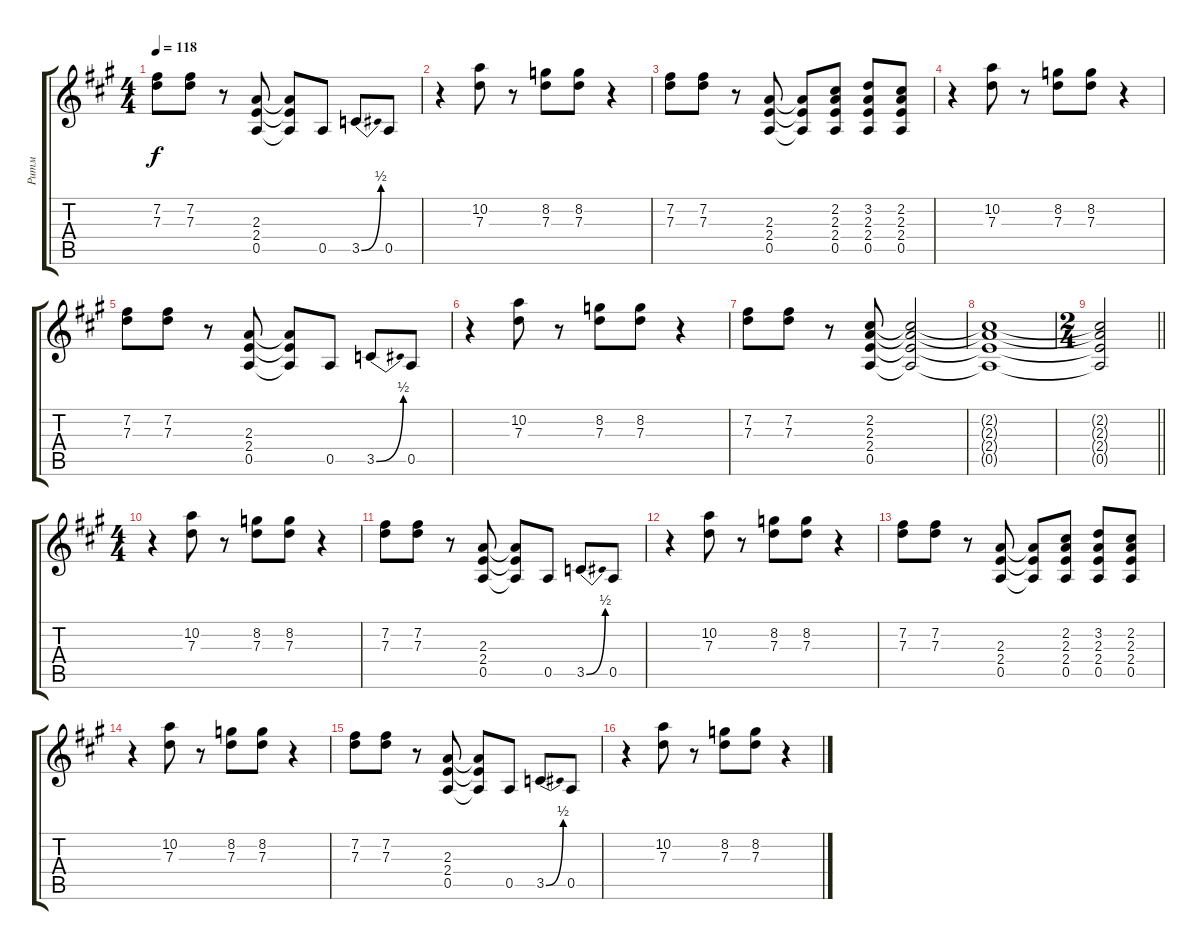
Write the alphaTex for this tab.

\track ("Ритм" "Ритм") {instrument distortionguitar}
\staff {score tabs}
\tuning (E4 B3 G3 D3 A2 E2) {hide}
\ts (4 4)
\tempo 118
\clef g2
\ks a
(7.2 7.3).8{dy f} (7.2 7.3).8 r.8 (2.3 2.4 0.5).8 (2.3{t} 2.4{t} 0.5{t}).8 0.5.8 3.5{be (bend 0 0 60 2)}.8 0.5.8 |
r.4 (10.2 7.3).8 r.8 (8.2 7.3).8 (8.2 7.3).8 r.4 |
(7.2 7.3).8 (7.2 7.3).8 r.8 (2.3 2.4 0.5).8 (2.3{t} 2.4{t} 0.5{t}).8 (2.2 2.3 2.4 0.5).8 (3.2 2.3 2.4 0.5).8 (2.2 2.3 2.4 0.5).8 |
r.4 (10.2 7.3).8 r.8 (8.2 7.3).8 (8.2 7.3).8 r.4 |
(7.2 7.3).8 (7.2 7.3).8 r.8 (2.3 2.4 0.5).8 (2.3{t} 2.4{t} 0.5{t}).8 0.5.8 3.5{be (bend 0 0 60 2)}.8 0.5.8 |
r.4 (10.2 7.3).8 r.8 (8.2 7.3).8 (8.2 7.3).8 r.4 |
(7.2 7.3).8 (7.2 7.3).8 r.8 (2.2 2.3 2.4 0.5).8 (2.2{t} 2.3{t} 2.4{t} 0.5{t}).2 |
(2.2{t} 2.3{t} 2.4{t} 0.5{t}).1 |
\ts (2 4)
\barLineRight lightlight
(2.2{t} 2.3{t} 2.4{t} 0.5{t}).2 |
\ts (4 4)
r.4 (10.2 7.3).8 r.8 (8.2 7.3).8 (8.2 7.3).8 r.4 |
(7.2 7.3).8 (7.2 7.3).8 r.8 (2.3 2.4 0.5).8 (2.3{t} 2.4{t} 0.5{t}).8 0.5.8 3.5{be (bend 0 0 60 2)}.8 0.5.8 |
r.4 (10.2 7.3).8 r.8 (8.2 7.3).8 (8.2 7.3).8 r.4 |
(7.2 7.3).8 (7.2 7.3).8 r.8 (2.3 2.4 0.5).8 (2.3{t} 2.4{t} 0.5{t}).8 (2.2 2.3 2.4 0.5).8 (3.2 2.3 2.4 0.5).8 (2.2 2.3 2.4 0.5).8 |
r.4 (10.2 7.3).8 r.8 (8.2 7.3).8 (8.2 7.3).8 r.4 |
(7.2 7.3).8 (7.2 7.3).8 r.8 (2.3 2.4 0.5).8 (2.3{t} 2.4{t} 0.5{t}).8 0.5.8 3.5{be (bend 0 0 60 2)}.8 0.5.8 |
r.4 (10.2 7.3).8 r.8 (8.2 7.3).8 (8.2 7.3).8 r.4
